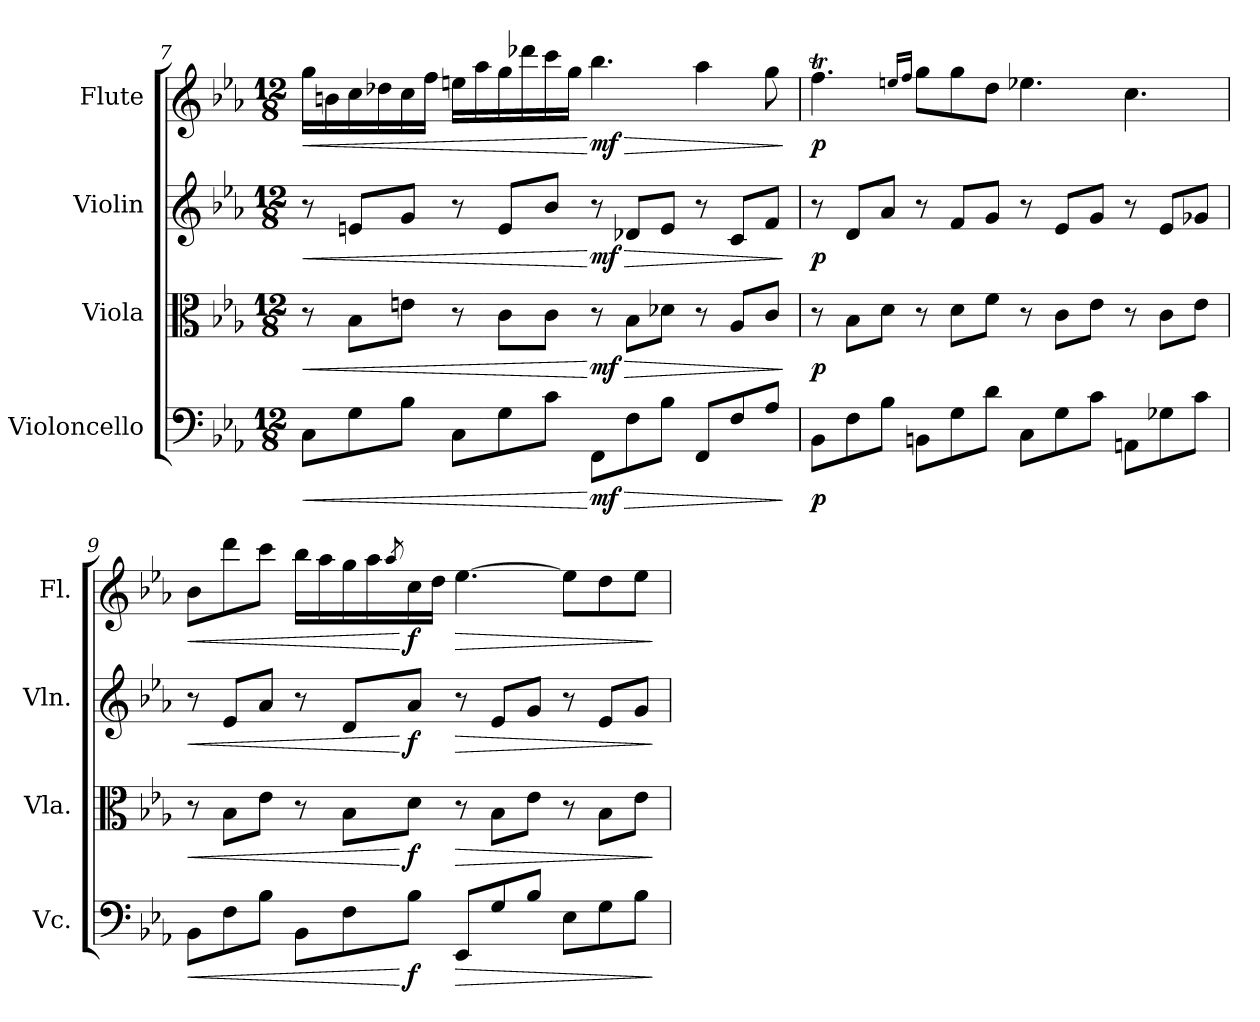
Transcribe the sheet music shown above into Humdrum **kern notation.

**kern	**dynam	**kern	**dynam	**kern	**dynam	**kern	**dynam
*part4	*part4	*part3	*part3	*part2	*part2	*part1	*part1
*staff4	*staff4	*staff3	*staff3	*staff2	*staff2	*staff1	*staff1
*I"Violoncello	*	*I"Viola	*	*I"Violin	*	*I"Flute	*
*I'Vc.	*	*I'Vla.	*	*I'Vln.	*	*I'Fl.	*
*clefF4	*	*clefC3	*	*clefG2	*	*clefG2	*
*k[b-e-a-]	*	*k[b-e-a-]	*	*k[b-e-a-]	*	*k[b-e-a-]	*
*M12/8	*	*M12/8	*	*M12/8	*	*M12/8	*
=7	=7	=7	=7	=7	=7	=7	=7
!	!LO:HP:b	!	!LO:HP:b	!	!LO:HP:b	!	!LO:HP:b
8C\L	<	8r	<	8r	<	16gg\LL	<
.	.	.	.	.	.	16bn\	.
8G\	.	8B-\L	.	8en/L	.	16cc\	.
.	.	.	.	.	.	16dd-X\	.
8B-\J	.	8en\J	.	8g/J	.	16cc\	.
.	.	.	.	.	.	16ff\JJ	.
8C\L	.	8r	.	8r	.	16een\LL	.
.	.	.	.	.	.	16aa-\	.
8G\	.	8c\L	.	8e/L	.	16gg\	.
.	.	.	.	.	.	16ddd-X\	.
8c\J	.	8c\J	.	8b-/J	.	16ccc\	.
.	.	.	.	.	.	16gg\JJ	.
!	!LO:HP:n=1:b	!	!LO:HP:n=1:b	!	!LO:HP:n=1:b	!	!LO:HP:n=1:b
!	!LO:DY:n=1:b	!	!LO:DY:n=1:b	!	!LO:DY:n=1:b	!	!LO:DY:n=1:b
8FF\L	[ > mf	8r	[ > mf	8r	[ > mf	4.bb-\	[ > mf
8F\	.	8B-\L	.	8d-X/L	.	.	.
8B-\J	.	8d-X\J	.	8e/J	.	.	.
8FF/L	.	8r	.	8r	.	4aa-\	.
8F/	.	8A-/L	.	8c/L	.	.	.
8A-/J	.	8c/J	.	8f/J	.	8gg\	.
.	]	.	]	.	]	.	]
!!LO:LB:g=z
=8	=8	=8	=8	=8	=8	=8	=8
!	!LO:DY:b	!	!LO:DY:b	!	!LO:DY:b	!	!LO:DY:b
8BB-\L	p	8r	p	8r	p	4.ffT\	p
8F\	.	8B-\L	.	8d/L	.	.	.
8B-\J	.	8d\J	.	8a-/J	.	.	.
.	.	.	.	.	.	16qeen/LL	.
.	.	.	.	.	.	16qff/JJ	.
8BBn\L	.	8r	.	8r	.	8gg\L	.
8G\	.	8d\L	.	8f/L	.	8gg\	.
8d\J	.	8f\J	.	8g/J	.	8dd\J	.
8C\L	.	8r	.	8r	.	4.ee-X\	.
8G\	.	8c\L	.	8e-/L	.	.	.
8c\J	.	8e-\J	.	8g/J	.	.	.
8AAn\L	.	8r	.	8r	.	4.cc\	.
8G-X\	.	8c\L	.	8e-/L	.	.	.
8c\J	.	8e-\J	.	8g-X/J	.	.	.
=9	=9	=9	=9	=9	=9	=9	=9
!	!LO:HP:b	!	!LO:HP:b	!	!LO:HP:b	!	!LO:HP:b
8BB-\L	<	8r	<	8r	<	8b-\L	<
8F\	.	8B-\L	.	8e-/L	.	8ddd\	.
8B-\J	.	8e-\J	.	8a-/J	.	8ccc\J	.
8BB-\L	.	8r	.	8r	.	16bb-\LL	.
.	.	.	.	.	.	16aa-\	.
8F\	.	8B-\L	.	8d/L	.	16gg\	.
.	.	.	.	.	.	16aa-\	.
.	.	.	.	.	.	8qaa-/	.
!	!LO:DY:n=1:b	!	!LO:DY:n=1:b	!	!LO:DY:n=1:b	!	!LO:DY:n=1:b
8B-\J	[ f	8d\J	[ f	8a-/J	[ f	16cc\	[ f
.	.	.	.	.	.	16dd\JJ	.
!	!LO:HP:b	!	!LO:HP:b	!	!LO:HP:b	!	!LO:HP:b
8EE-/L	>	8r	>	8r	>	[4.ee-\	>
8G/	.	8B-\L	.	8e-/L	.	.	.
8B-/J	.	8e-\J	.	8g/J	.	.	.
8E-\L	.	8r	.	8r	.	8ee-\L]	.
8G\	.	8B-\L	.	8e-/L	.	8dd\	.
8B-\J	.	8e-\J	.	8g/J	.	8ee-\J	.
.	]	.	]	.	]	.	]
=	=	=	=	=	=	=	=
*-	*-	*-	*-	*-	*-	*-	*-
